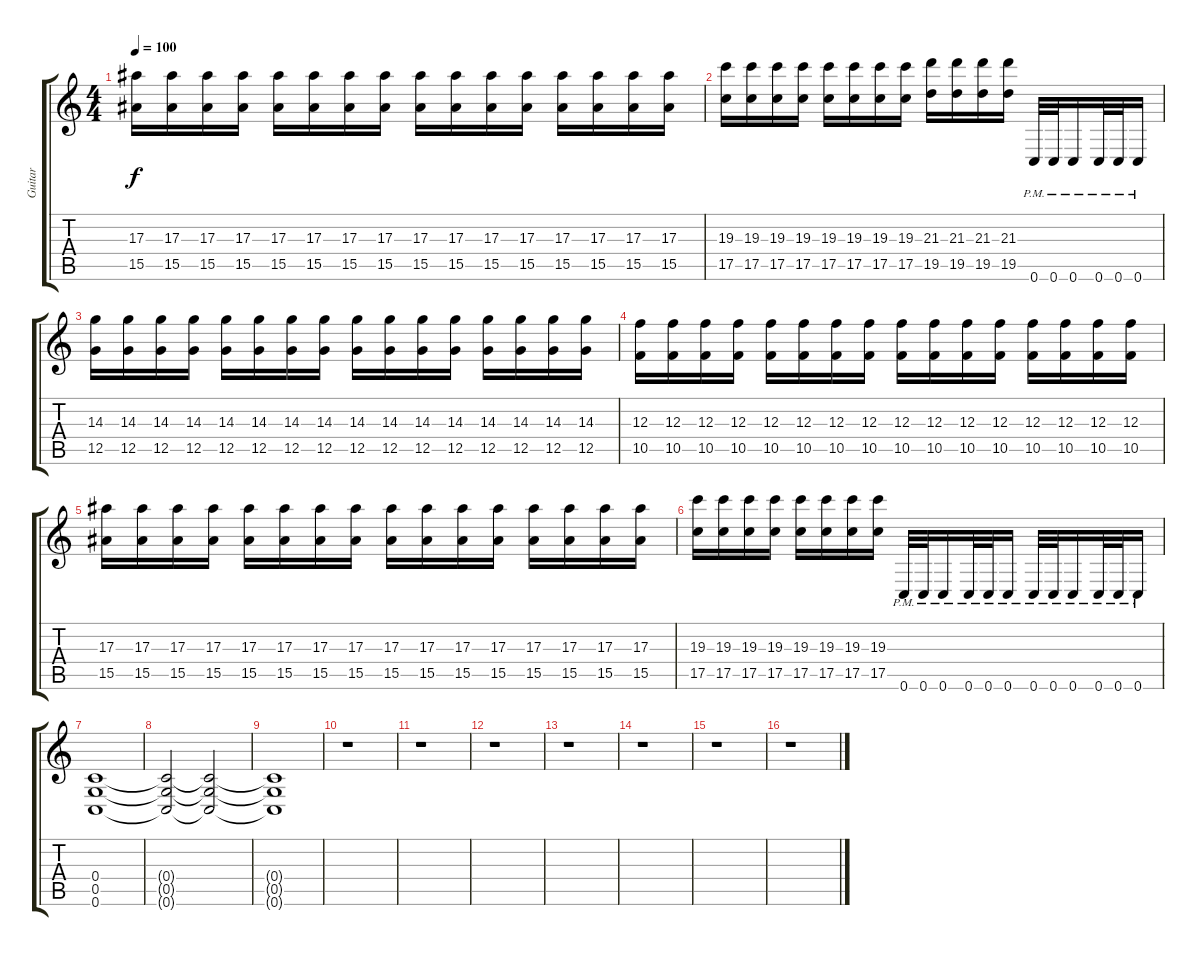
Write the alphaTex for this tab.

\track ("Guitar" "Guitar") {instrument distortionguitar}
\staff {score tabs}
\tuning (D4 A3 F3 C3 G2 C2) {hide}
\ts (4 4)
\tempo 100
\clef g2
\ks c
(17.3 15.5).16{dy f} (17.3 15.5).16 (17.3 15.5).16 (17.3 15.5).16 (17.3 15.5).16 (17.3 15.5).16 (17.3 15.5).16 (17.3 15.5).16 (17.3 15.5).16 (17.3 15.5).16 (17.3 15.5).16 (17.3 15.5).16 (17.3 15.5).16 (17.3 15.5).16 (17.3 15.5).16 (17.3 15.5).16 |
(19.3 17.5).16 (19.3 17.5).16 (19.3 17.5).16 (19.3 17.5).16 (19.3 17.5).16 (19.3 17.5).16 (19.3 17.5).16 (19.3 17.5).16 (21.3 19.5).16 (21.3 19.5).16 (21.3 19.5).16 (21.3 19.5).16 0.6{pm}.32 0.6{pm}.32 0.6{pm}.16 0.6{pm}.32 0.6{pm}.32 0.6{pm}.16 |
(14.3 12.5).16 (14.3 12.5).16 (14.3 12.5).16 (14.3 12.5).16 (14.3 12.5).16 (14.3 12.5).16 (14.3 12.5).16 (14.3 12.5).16 (14.3 12.5).16 (14.3 12.5).16 (14.3 12.5).16 (14.3 12.5).16 (14.3 12.5).16 (14.3 12.5).16 (14.3 12.5).16 (14.3 12.5).16 |
(12.3 10.5).16 (12.3 10.5).16 (12.3 10.5).16 (12.3 10.5).16 (12.3 10.5).16 (12.3 10.5).16 (12.3 10.5).16 (12.3 10.5).16 (12.3 10.5).16 (12.3 10.5).16 (12.3 10.5).16 (12.3 10.5).16 (12.3 10.5).16 (12.3 10.5).16 (12.3 10.5).16 (12.3 10.5).16 |
(17.3 15.5).16 (17.3 15.5).16 (17.3 15.5).16 (17.3 15.5).16 (17.3 15.5).16 (17.3 15.5).16 (17.3 15.5).16 (17.3 15.5).16 (17.3 15.5).16 (17.3 15.5).16 (17.3 15.5).16 (17.3 15.5).16 (17.3 15.5).16 (17.3 15.5).16 (17.3 15.5).16 (17.3 15.5).16 |
(19.3 17.5).16 (19.3 17.5).16 (19.3 17.5).16 (19.3 17.5).16 (19.3 17.5).16 (19.3 17.5).16 (19.3 17.5).16 (19.3 17.5).16 0.6{pm}.32 0.6{pm}.32 0.6{pm}.16 0.6{pm}.32 0.6{pm}.32 0.6{pm}.16 0.6{pm}.32 0.6{pm}.32 0.6{pm}.16 0.6{pm}.32 0.6{pm}.32 0.6{pm}.16 |
(0.4 0.5 0.6).1{volume 9} |
(0.4{t} 0.5{t} 0.6{t}).2 (0.4{t} 0.5{t} 0.6{t}).2{volume 0} |
(0.4{t} 0.5{t} 0.6{t}).1 |
r.1 |
r.1 |
r.1 |
r.1 |
r.1 |
r.1 |
r.1
